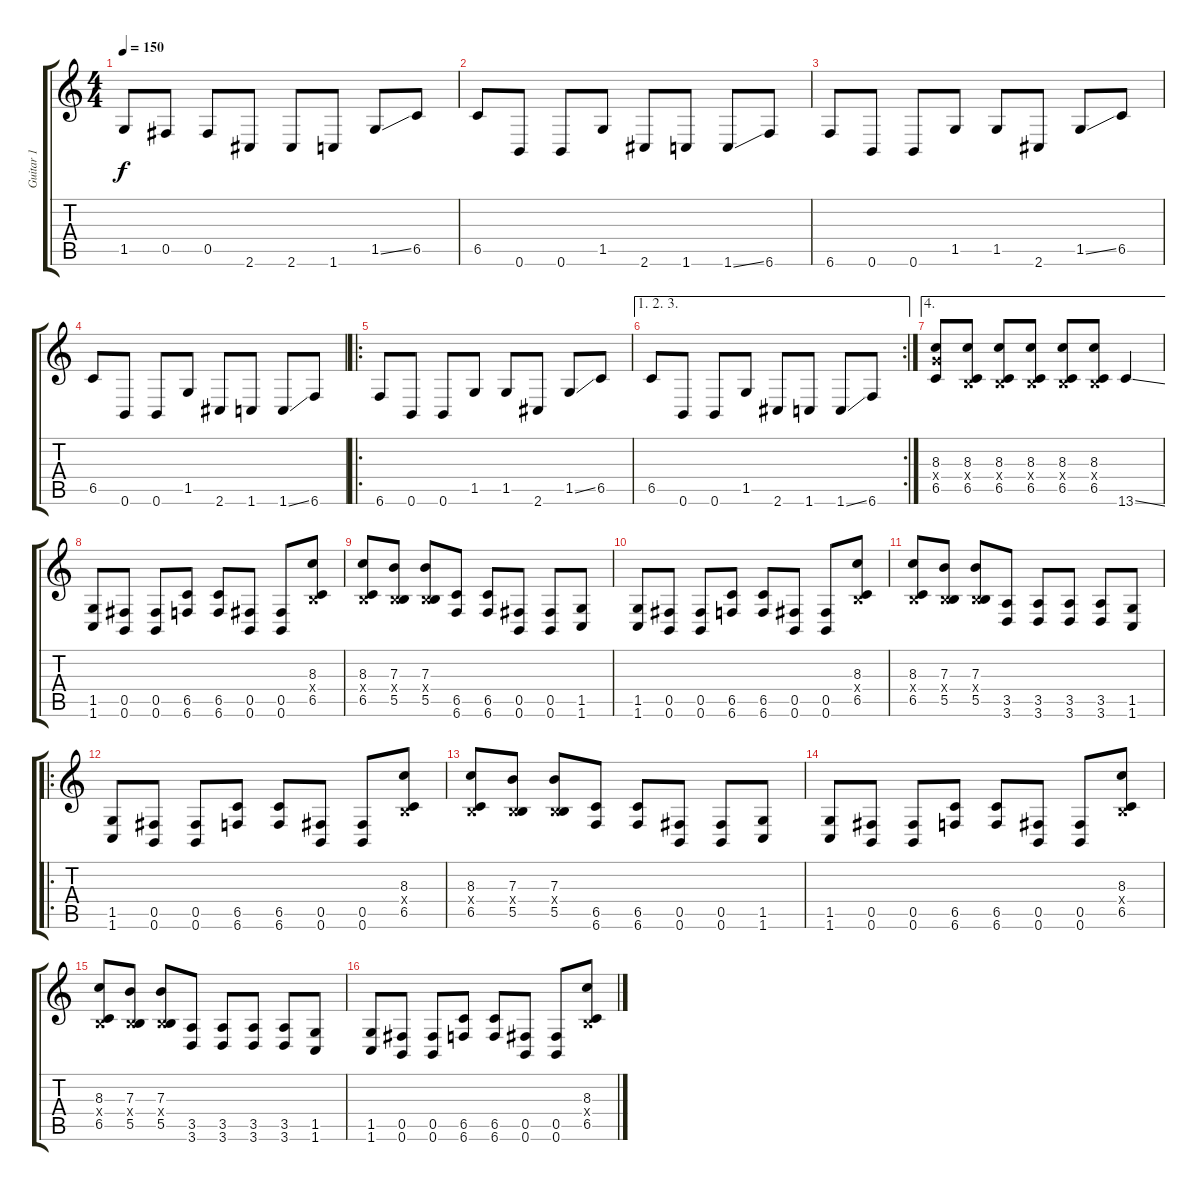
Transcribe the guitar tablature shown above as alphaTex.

\track ("Guitar 1" "Guitar 1") {instrument overdrivenguitar}
\staff {score tabs}
\tuning (Db4 Ab3 E3 B2 Gb2 B1) {hide}
\ts (4 4)
\tempo 150
\clef g2
\ks c
1.5.8{dy f instrument overdrivenguitar} 0.5.8 0.5.8 2.6.8 2.6.8 1.6.8 1.5{ss}.8 6.5.8 |
6.5.8 0.6.8 0.6.8 1.5.8 2.6.8 1.6.8 1.6{ss}.8 6.6.8 |
6.6.8 0.6.8 0.6.8 1.5.8 1.5.8 2.6.8 1.5{ss}.8 6.5.8 |
6.5.8 0.6.8 0.6.8 1.5.8 2.6.8 1.6.8 1.6{ss}.8 6.6.8 |
\ro
6.6.8 0.6.8 0.6.8 1.5.8 1.5.8 2.6.8 1.5{ss}.8 6.5.8 |
\ae (1 2 3)
\rc 2
6.5.8 0.6.8 0.6.8 1.5.8 2.6.8 1.6.8 1.6{ss}.8 6.6.8 |
\ae 4
(8.3 8.4{x} 6.5).8 (8.3 0.4{x} 6.5).8 (8.3 0.4{x} 6.5).8 (8.3 0.4{x} 6.5).8 (8.3 0.4{x} 6.5).8 (8.3 0.4{x} 6.5).8 13.6{ss}.4 |
(1.5 1.6).8 (0.5 0.6).8 (0.5 0.6).8 (6.5 6.6).8 (6.5 6.6).8 (0.5 0.6).8 (0.5 0.6).8 (8.3 0.4{x} 6.5).8 |
(8.3 0.4{x} 6.5).8 (7.3 0.4{x} 5.5).8 (7.3 0.4{x} 5.5).8 (6.5 6.6).8 (6.5 6.6).8 (0.5 0.6).8 (0.5 0.6).8 (1.5 1.6).8 |
(1.5 1.6).8 (0.5 0.6).8 (0.5 0.6).8 (6.5 6.6).8 (6.5 6.6).8 (0.5 0.6).8 (0.5 0.6).8 (8.3 0.4{x} 6.5).8 |
(8.3 0.4{x} 6.5).8 (7.3 0.4{x} 5.5).8 (7.3 0.4{x} 5.5).8 (3.5 3.6).8 (3.5 3.6).8 (3.5 3.6).8 (3.5 3.6).8 (1.5 1.6).8 |
\ro
(1.5 1.6).8 (0.5 0.6).8 (0.5 0.6).8 (6.5 6.6).8 (6.5 6.6).8 (0.5 0.6).8 (0.5 0.6).8 (8.3 0.4{x} 6.5).8 |
(8.3 0.4{x} 6.5).8 (7.3 0.4{x} 5.5).8 (7.3 0.4{x} 5.5).8 (6.5 6.6).8 (6.5 6.6).8 (0.5 0.6).8 (0.5 0.6).8 (1.5 1.6).8 |
(1.5 1.6).8 (0.5 0.6).8 (0.5 0.6).8 (6.5 6.6).8 (6.5 6.6).8 (0.5 0.6).8 (0.5 0.6).8 (8.3 0.4{x} 6.5).8 |
(8.3 0.4{x} 6.5).8 (7.3 0.4{x} 5.5).8 (7.3 0.4{x} 5.5).8 (3.5 3.6).8 (3.5 3.6).8 (3.5 3.6).8 (3.5 3.6).8 (1.5 1.6).8 |
(1.5 1.6).8 (0.5 0.6).8 (0.5 0.6).8 (6.5 6.6).8 (6.5 6.6).8 (0.5 0.6).8 (0.5 0.6).8 (8.3 0.4{x} 6.5).8
